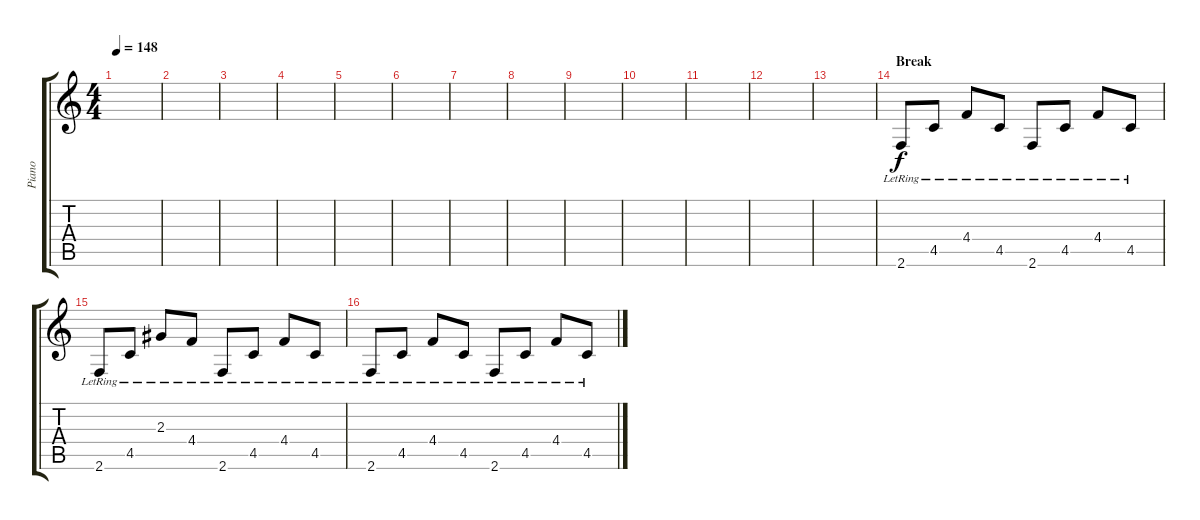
\track ("Piano" "Piano") {instrument brightacousticpiano}
\staff {score tabs}
\tuning (Eb5 Bb4 Gb4 Db4 Ab3 Eb3) {hide}
\ts (4 4)
\tempo 148
\clef g2
\ks c
|
|
|
|
|
|
|
|
|
|
|
|
|
\section ("" "Break")
2.6{lr}.8 4.5{lr}.8 4.4{lr}.8 4.5{lr}.8 2.6{lr}.8 4.5{lr}.8 4.4{lr}.8 4.5{lr}.8 |
2.6{lr}.8 4.5{lr}.8 2.3{lr}.8 4.4{lr}.8 2.6{lr}.8 4.5{lr}.8 4.4{lr}.8 4.5{lr}.8 |
2.6{lr}.8 4.5{lr}.8 4.4{lr}.8 4.5{lr}.8 2.6{lr}.8 4.5{lr}.8 4.4{lr}.8 4.5{lr}.8
